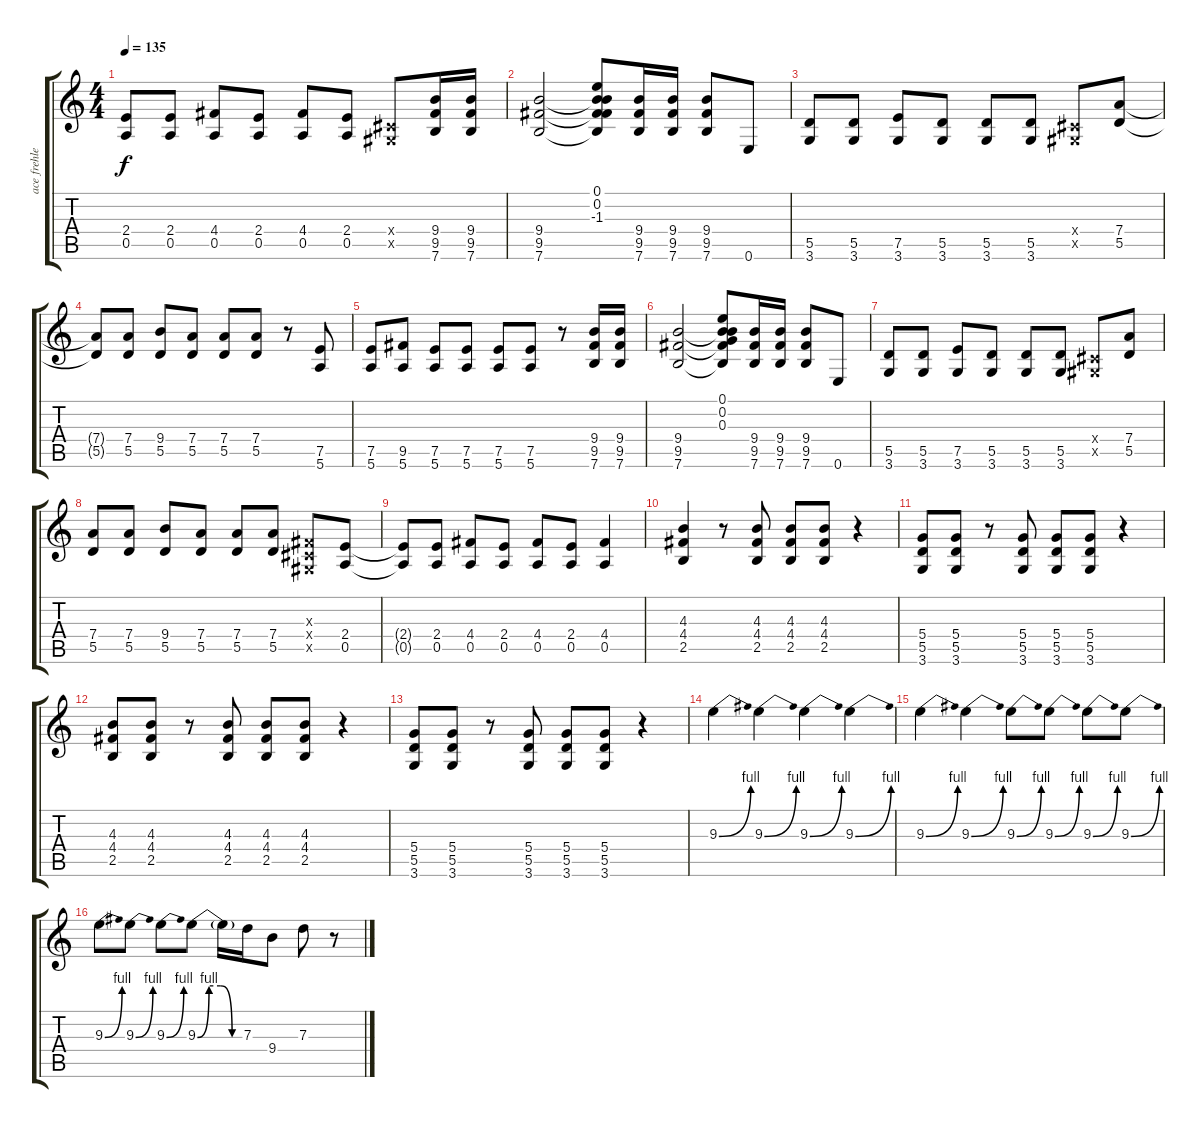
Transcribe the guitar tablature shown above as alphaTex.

\track ("ace frehley" "ace frehle") {solo instrument overdrivenguitar}
\staff {score tabs}
\tuning (E4 B3 G3 D3 A2 E2) {hide}
\ts (4 4)
\tempo 135
\clef g2
\ks c
(2.4{t} 0.5{t}).8{dy f} (2.4 0.5).8 (4.4 0.5).8 (2.4 0.5).8 (4.4 0.5).8 (2.4 0.5).8 (-1.4{x} -1.5{x}).8 (9.4 9.5 7.6).16 (9.4 9.5 7.6).16 |
(9.4 9.5 7.6).2 (0.1 0.2 -1.3{t} 9.4{t} 9.5{t} 7.6{t}).8 (9.4 9.5 7.6).16 (9.4 9.5 7.6).16 (9.4 9.5 7.6).8 0.6.8 |
(5.5 3.6).8 (5.5 3.6).8 (7.5 3.6).8 (5.5 3.6).8 (5.5 3.6).8 (5.5 3.6).8 (-1.4{x} -1.5{x}).8 (7.4 5.5).8 |
(7.4{t} 5.5{t}).8 (7.4 5.5).8 (9.4 5.5).8 (7.4 5.5).8 (7.4 5.5).8 (7.4 5.5).8 r.8 (7.5 5.6).8 |
(7.5 5.6).8 (9.5 5.6).8 (7.5 5.6).8 (7.5 5.6).8 (7.5 5.6).8 (7.5 5.6).8 r.8 (9.4 9.5 7.6).16 (9.4 9.5 7.6).16 |
(9.4 9.5 7.6).2 (0.1 0.2 0.3 9.4{t} 9.5{t} 7.6{t}).8 (9.4 9.5 7.6).16 (9.4 9.5 7.6).16 (9.4 9.5 7.6).8 0.6.8 |
(5.5 3.6).8 (5.5 3.6).8 (7.5 3.6).8 (5.5 3.6).8 (5.5 3.6).8 (5.5 3.6).8 (-1.4{x} -1.5{x}).8 (7.4 5.5).8 |
(7.4 5.5).8 (7.4 5.5).8 (9.4 5.5).8 (7.4 5.5).8 (7.4 5.5).8 (7.4 5.5).8 (-1.3{x} -1.4{x} -1.5{x}).8 (2.4 0.5).8 |
(2.4{t} 0.5{t}).8 (2.4 0.5).8 (4.4 0.5).8 (2.4 0.5).8 (4.4 0.5).8 (2.4 0.5).8 (4.4 0.5).4 |
(4.3 4.4 2.5).4 r.8 (4.3 4.4 2.5).8 (4.3 4.4 2.5).8 (4.3 4.4 2.5).8 r.4 |
(5.4 5.5 3.6).8 (5.4 5.5 3.6).8 r.8 (5.4 5.5 3.6).8 (5.4 5.5 3.6).8 (5.4 5.5 3.6).8 r.4 |
(4.3 4.4 2.5).8 (4.3 4.4 2.5).8 r.8 (4.3 4.4 2.5).8 (4.3 4.4 2.5).8 (4.3 4.4 2.5).8 r.4 |
(5.4 5.5 3.6).8 (5.4 5.5 3.6).8 r.8 (5.4 5.5 3.6).8 (5.4 5.5 3.6).8 (5.4 5.5 3.6).8 r.4 |
9.3{be (bend 0 0 60 4)}.4 9.3{be (bend 0 0 60 4)}.4 9.3{be (bend 0 0 60 4)}.4 9.3{be (bend 0 0 60 4)}.4 |
9.3{be (bend 0 0 60 4)}.4 9.3{be (bend 0 0 60 4)}.4 9.3{be (bend 0 0 60 4)}.8 9.3{be (bend 0 0 60 4)}.8 9.3{be (bend 0 0 60 4)}.8 9.3{be (bend 0 0 60 4)}.8 |
9.3{be (bend 0 0 60 4)}.8 9.3{be (bend 0 0 60 4)}.8 9.3{be (bend 0 0 60 4)}.8 9.3{be (custom 0 0 15 4 30 4 45 0 60 0)}.8 9.3{t}.16 7.3.16 9.4.8 7.3.8 r.8
